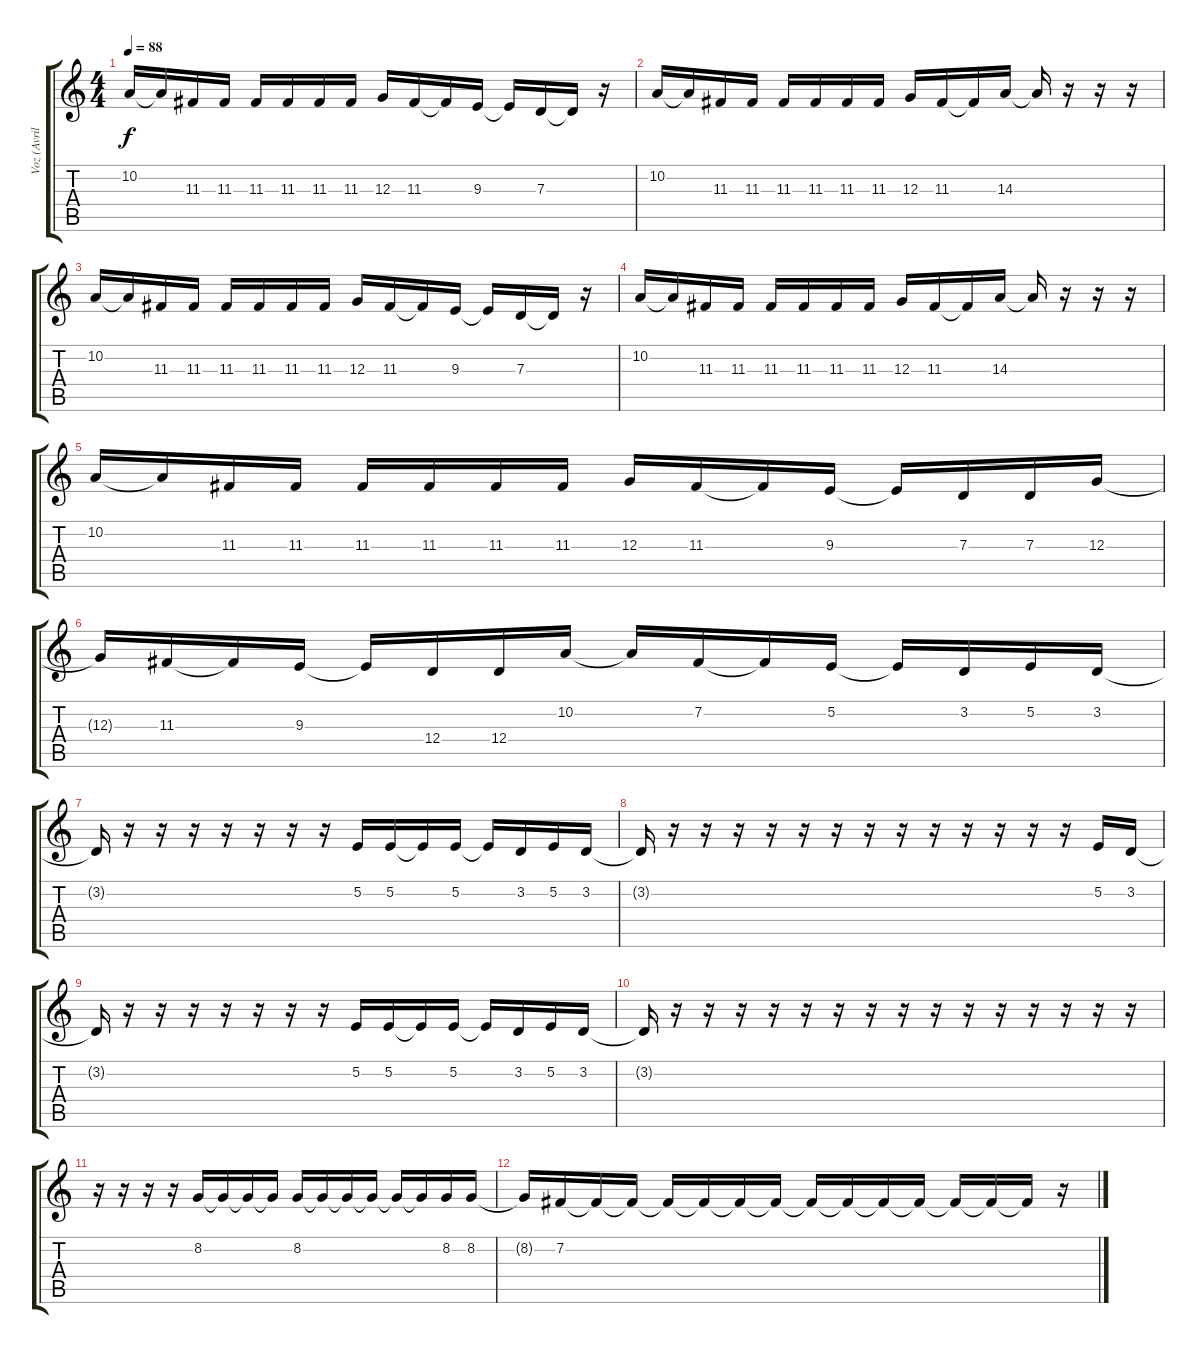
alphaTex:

\track ("Voz (Avril)" "Voz (Avril") {instrument tenorsax}
\staff {score tabs}
\tuning (E4 B3 G3 D3 A2 E2) {hide}
\ts (4 4)
\tempo 88
\clef g2
\ks c
10.2.16{dy f} 10.2{t}.16 11.3.16 11.3.16 11.3.16 11.3.16 11.3.16 11.3.16 12.3.16 11.3.16 11.3{t}.16 9.3.16 9.3{t}.16 7.3.16 7.3{t}.16 r.16 |
10.2.16 10.2{t}.16 11.3.16 11.3.16 11.3.16 11.3.16 11.3.16 11.3.16 12.3.16 11.3.16 11.3{t}.16 14.3.16 14.3{t}.16 r.16 r.16 r.16 |
10.2.16 10.2{t}.16 11.3.16 11.3.16 11.3.16 11.3.16 11.3.16 11.3.16 12.3.16 11.3.16 11.3{t}.16 9.3.16 9.3{t}.16 7.3.16 7.3{t}.16 r.16 |
10.2.16{balance 8} 10.2{t}.16 11.3.16 11.3.16 11.3.16 11.3.16 11.3.16 11.3.16 12.3.16 11.3.16 11.3{t}.16 14.3.16 14.3{t}.16 r.16 r.16 r.16 |
10.2.16 10.2{t}.16 11.3.16 11.3.16 11.3.16 11.3.16 11.3.16 11.3.16 12.3.16 11.3.16 11.3{t}.16 9.3.16 9.3{t}.16 7.3.16 7.3.16 12.3.16 |
12.3{t}.16 11.3.16 11.3{t}.16 9.3.16 9.3{t}.16 12.4.16 12.4.16 10.2.16 10.2{t}.16 7.2.16 7.2{t}.16 5.2.16 5.2{t}.16 3.2.16 5.2.16 3.2.16 |
3.2{t}.16 r.16 r.16 r.16 r.16 r.16 r.16 r.16 5.2.16 5.2.16 5.2{t}.16 5.2.16 5.2{t}.16 3.2.16 5.2.16 3.2.16 |
3.2{t}.16 r.16 r.16 r.16 r.16 r.16 r.16 r.16 r.16 r.16 r.16 r.16 r.16 r.16 5.2.16 3.2.16 |
3.2{t}.16 r.16 r.16 r.16 r.16 r.16 r.16 r.16 5.2.16 5.2.16 5.2{t}.16 5.2.16 5.2{t}.16 3.2.16 5.2.16 3.2.16 |
3.2{t}.16 r.16 r.16 r.16 r.16 r.16 r.16 r.16 r.16 r.16 r.16 r.16 r.16 r.16 r.16 r.16 |
r.16 r.16 r.16 r.16 8.2.16 8.2{t}.16 8.2{t}.16 8.2{t}.16 8.2.16 8.2{t}.16 8.2{t}.16 8.2{t}.16 8.2{t}.16 8.2{t}.16 8.2.16 8.2.16 |
8.2{t}.16 7.2.16 7.2{t}.16 7.2{t}.16 7.2{t}.16 7.2{t}.16 7.2{t}.16 7.2{t}.16 7.2{t}.16 7.2{t}.16 7.2{t}.16 7.2{t}.16 7.2{t}.16 7.2{t}.16 7.2{t}.16 r.16
